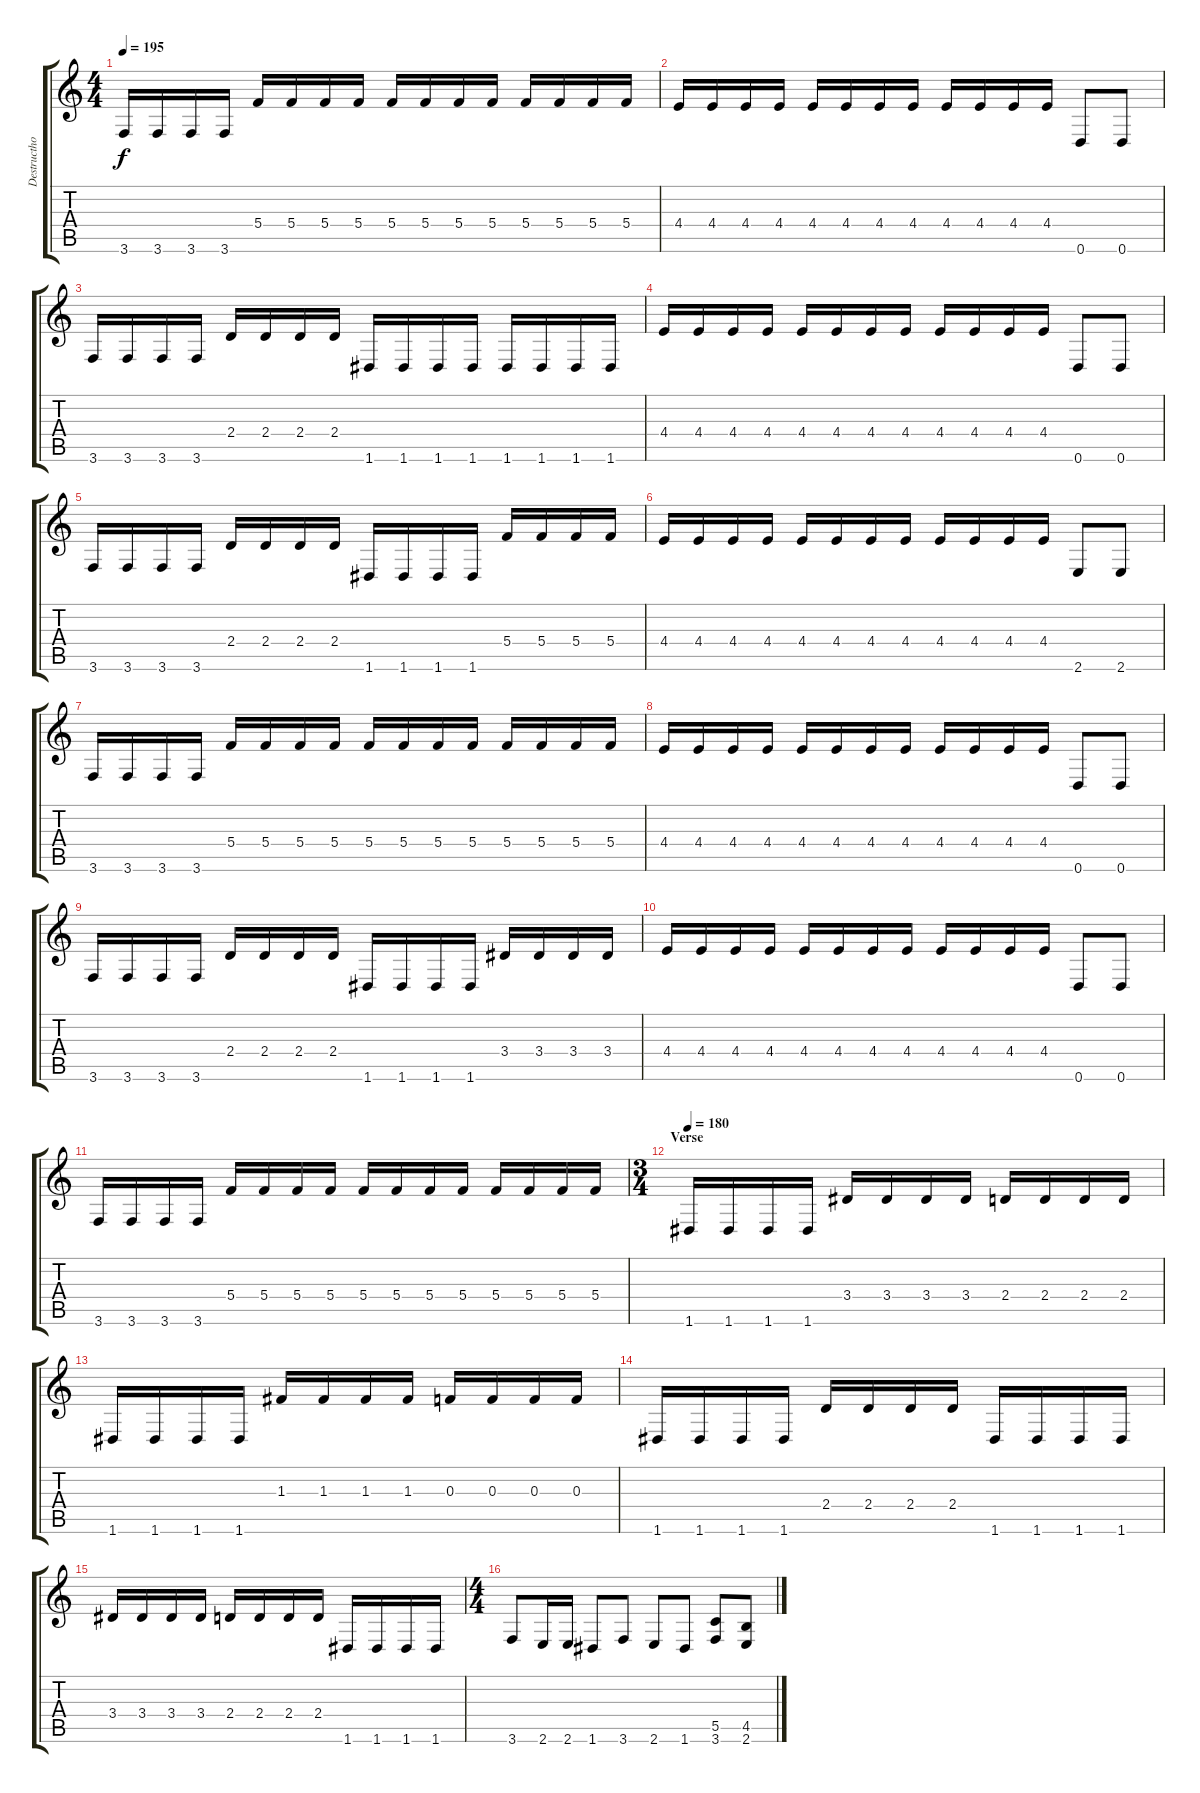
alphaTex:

\track ("Destructhor" "Destructho") {instrument distortionguitar}
\staff {score tabs}
\tuning (D4 A3 F3 C3 G2 D2) {hide}
\ts (4 4)
\tempo 195
\clef g2
\ks c
3.6.16{dy f} 3.6.16 3.6.16 3.6.16 5.4.16 5.4.16 5.4.16 5.4.16 5.4.16 5.4.16 5.4.16 5.4.16 5.4.16 5.4.16 5.4.16 5.4.16 |
4.4.16 4.4.16 4.4.16 4.4.16 4.4.16 4.4.16 4.4.16 4.4.16 4.4.16 4.4.16 4.4.16 4.4.16 0.6.8 0.6.8 |
3.6.16 3.6.16 3.6.16 3.6.16 2.4.16 2.4.16 2.4.16 2.4.16 1.6.16 1.6.16 1.6.16 1.6.16 1.6.16 1.6.16 1.6.16 1.6.16 |
4.4.16 4.4.16 4.4.16 4.4.16 4.4.16 4.4.16 4.4.16 4.4.16 4.4.16 4.4.16 4.4.16 4.4.16 0.6.8 0.6.8 |
3.6.16 3.6.16 3.6.16 3.6.16 2.4.16 2.4.16 2.4.16 2.4.16 1.6.16 1.6.16 1.6.16 1.6.16 5.4.16 5.4.16 5.4.16 5.4.16 |
4.4.16 4.4.16 4.4.16 4.4.16 4.4.16 4.4.16 4.4.16 4.4.16 4.4.16 4.4.16 4.4.16 4.4.16 2.6.8 2.6.8 |
3.6.16 3.6.16 3.6.16 3.6.16 5.4.16 5.4.16 5.4.16 5.4.16 5.4.16 5.4.16 5.4.16 5.4.16 5.4.16 5.4.16 5.4.16 5.4.16 |
4.4.16 4.4.16 4.4.16 4.4.16 4.4.16 4.4.16 4.4.16 4.4.16 4.4.16 4.4.16 4.4.16 4.4.16 0.6.8 0.6.8 |
3.6.16 3.6.16 3.6.16 3.6.16 2.4.16 2.4.16 2.4.16 2.4.16 1.6.16 1.6.16 1.6.16 1.6.16 3.4.16 3.4.16 3.4.16 3.4.16 |
4.4.16 4.4.16 4.4.16 4.4.16 4.4.16 4.4.16 4.4.16 4.4.16 4.4.16 4.4.16 4.4.16 4.4.16 0.6.8 0.6.8 |
3.6.16 3.6.16 3.6.16 3.6.16 5.4.16 5.4.16 5.4.16 5.4.16 5.4.16 5.4.16 5.4.16 5.4.16 5.4.16 5.4.16 5.4.16 5.4.16 |
\ts (3 4)
\section ("" "Verse")
\tempo 180
1.6.16 1.6.16 1.6.16 1.6.16 3.4.16 3.4.16 3.4.16 3.4.16 2.4.16 2.4.16 2.4.16 2.4.16 |
1.6.16 1.6.16 1.6.16 1.6.16 1.3.16 1.3.16 1.3.16 1.3.16 0.3.16 0.3.16 0.3.16 0.3.16 |
1.6.16 1.6.16 1.6.16 1.6.16 2.4.16 2.4.16 2.4.16 2.4.16 1.6.16 1.6.16 1.6.16 1.6.16 |
3.4.16 3.4.16 3.4.16 3.4.16 2.4.16 2.4.16 2.4.16 2.4.16 1.6.16 1.6.16 1.6.16 1.6.16 |
\ts (4 4)
3.6.8 2.6.16 2.6.16 1.6.8 3.6.8 2.6.8 1.6.8 (5.5 3.6).8 (4.5 2.6).8
